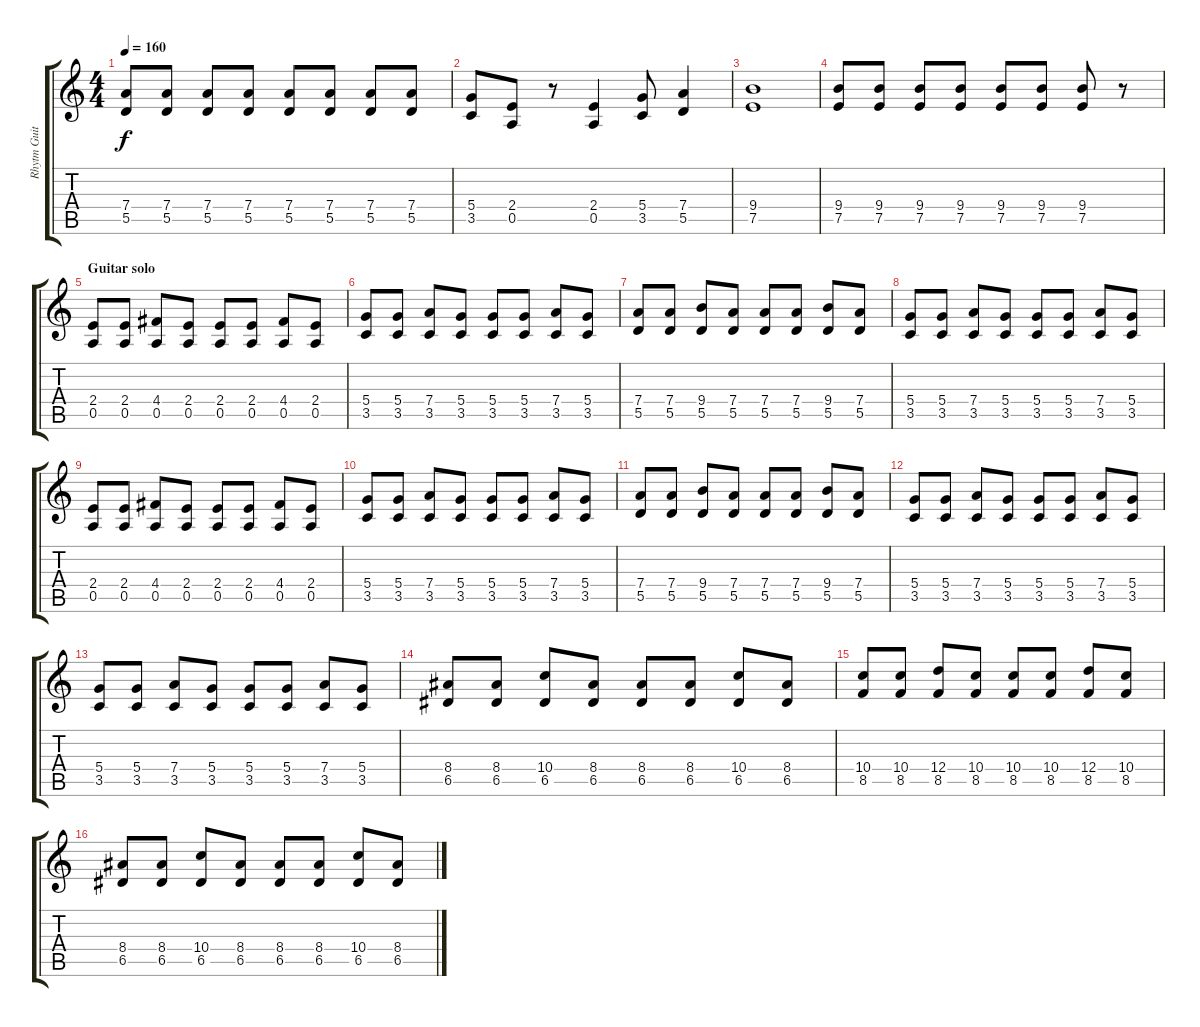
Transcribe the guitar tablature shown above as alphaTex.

\track ("Rhytm Guitar" "Rhytm Guit") {instrument distortionguitar}
\staff {score tabs}
\tuning (E4 B3 G3 D3 A2 E2) {hide}
\ts (4 4)
\tempo 160
\clef g2
\ks c
(7.4 5.5).8{dy f} (7.4 5.5).8 (7.4 5.5).8 (7.4 5.5).8 (7.4 5.5).8 (7.4 5.5).8 (7.4 5.5).8 (7.4 5.5).8 |
(5.4 3.5).8 (2.4 0.5).8 r.8 (2.4 0.5).4 (5.4 3.5).8 (7.4 5.5).4 |
(9.4 7.5).1 |
(9.4 7.5).8 (9.4 7.5).8 (9.4 7.5).8 (9.4 7.5).8 (9.4 7.5).8 (9.4 7.5).8 (9.4 7.5).8 r.8 |
\section ("" "Guitar solo")
(2.4 0.5).8 (2.4 0.5).8 (4.4 0.5).8 (2.4 0.5).8 (2.4 0.5).8 (2.4 0.5).8 (4.4 0.5).8 (2.4 0.5).8 |
(5.4 3.5).8 (5.4 3.5).8 (7.4 3.5).8 (5.4 3.5).8 (5.4 3.5).8 (5.4 3.5).8 (7.4 3.5).8 (5.4 3.5).8 |
(7.4 5.5).8 (7.4 5.5).8 (9.4 5.5).8 (7.4 5.5).8 (7.4 5.5).8 (7.4 5.5).8 (9.4 5.5).8 (7.4 5.5).8 |
(5.4 3.5).8 (5.4 3.5).8 (7.4 3.5).8 (5.4 3.5).8 (5.4 3.5).8 (5.4 3.5).8 (7.4 3.5).8 (5.4 3.5).8 |
(2.4 0.5).8 (2.4 0.5).8 (4.4 0.5).8 (2.4 0.5).8 (2.4 0.5).8 (2.4 0.5).8 (4.4 0.5).8 (2.4 0.5).8 |
(5.4 3.5).8 (5.4 3.5).8 (7.4 3.5).8 (5.4 3.5).8 (5.4 3.5).8 (5.4 3.5).8 (7.4 3.5).8 (5.4 3.5).8 |
(7.4 5.5).8 (7.4 5.5).8 (9.4 5.5).8 (7.4 5.5).8 (7.4 5.5).8 (7.4 5.5).8 (9.4 5.5).8 (7.4 5.5).8 |
(5.4 3.5).8 (5.4 3.5).8 (7.4 3.5).8 (5.4 3.5).8 (5.4 3.5).8 (5.4 3.5).8 (7.4 3.5).8 (5.4 3.5).8 |
(5.4 3.5).8 (5.4 3.5).8 (7.4 3.5).8 (5.4 3.5).8 (5.4 3.5).8 (5.4 3.5).8 (7.4 3.5).8 (5.4 3.5).8 |
(8.4 6.5).8 (8.4 6.5).8 (10.4 6.5).8 (8.4 6.5).8 (8.4 6.5).8 (8.4 6.5).8 (10.4 6.5).8 (8.4 6.5).8 |
(10.4 8.5).8 (10.4 8.5).8 (12.4 8.5).8 (10.4 8.5).8 (10.4 8.5).8 (10.4 8.5).8 (12.4 8.5).8 (10.4 8.5).8 |
(8.4 6.5).8 (8.4 6.5).8 (10.4 6.5).8 (8.4 6.5).8 (8.4 6.5).8 (8.4 6.5).8 (10.4 6.5).8 (8.4 6.5).8
